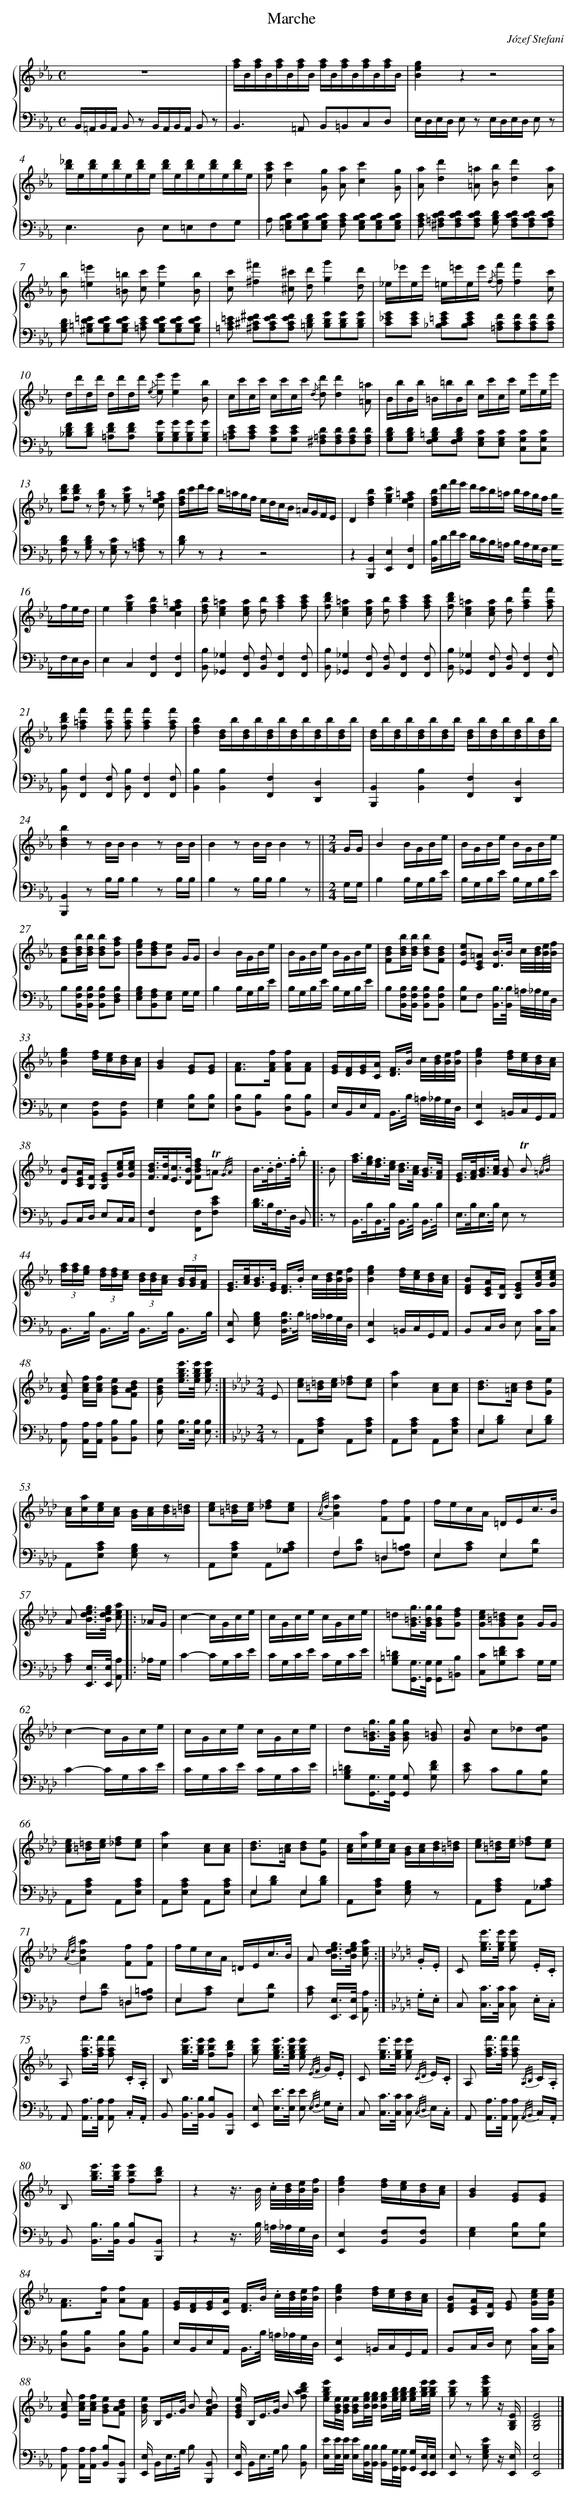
X:1
T: Marche
C: Józef Stefani
L: 1/16
M: C
%%staves {1 2}
V: 1 clef=treble
V: 2 clef=bass
K: Eb
[V:1] z16 |
[V:2] B,,=A,,B,,A,, B,,2 z2 B,,A,,B,,A,, B,,2 z2 |
[V:1] [af]B[af]B[af]B[af]B [af]B[af]B[af]B[af]B |
[V:2] B,,4>=A,,4 B,,2=B,,2C,2D,2 |
[V:1] [g4e4B4]z4z8 |
[V:2] E,D,E,D, E,2 z2 E,D,E,D, E,2 z2 |
[V:1] [_d'b]e[d'b]e[d'b]e[d'b]e [d'b]e[d'b]e[d'b]e[d'b]e |
[V:2] E,4>D,4 E,2=E,2F,2G,2 |
[V:1] [c'2a2e2][c'4c4][g2G2] [a2A2][c'4c4][g2G2] |
[V:2] A,2 [C2B,2G,2=E,2][C2B,2G,2E,2][C2B,2G,2E,2] [C2A,2F,2] [C2B,2G,2E,2][C2B,2G,2E,2][C2B,2G,2E,2] |
[V:1] [a2A2][d'4d4][=a2=A2] [b2B2][d'4d4][a2A2] |
[V:2] [C2A,2F,2] [D2C2=A,2^F,2][D2C2A,2F,2][D2C2A,2F,2] [D2B,2G,2] [D2C2A,2F,2][D2C2A,2F,2][D2C2A,2F,2] |
[V:1] [b2B2][=e'4=e4][=b2=B2] [c'2c2][e'4e4][b2B2] |
[V:2] [D2B,2G,2] [=E2D2=B,2^G,2][E2D2B,2G,2][E2D2B,2G,2] [E2C2=A,2] [E2D2B,2G,2][E2D2B,2G,2][E2D2B,2G,2] |
[V:1] [c'2c2][^f'4^f4][^c'2^c2] [d'2d2][g'4g4][d'2d2] |
[V:2] [=E2C2=A,2] [^F2E2^C2^A,2][F2E2C2A,2][F2E2C2A,2] [F2D2=B,2] [G2D2B,2][G2D2B,2][G2D2B,2] |
[V:1] _e_e'ee' =e=e'ee' {/f} [f'2f2][f'4f4][c'2c2] |
[V:2] [G2_E2C2][G2E2C2] [G2=E2C2_B,2][G2E2C2B,2] [F2C2=A,2][F2C2A,2][F2C2A,2][F2C2A,2] |
[V:1] dd'dd' dd'dd' {/e} [e'2e2][e'4e4][b2B2] |
[V:2] [F2D2_B,2][F2D2B,2] [F2D2=A,2][F2D2A,2] [G2B,2G,2][G2B,2G,2][G2B,2G,2][G2B,2G,2] |
[V:1] cc'cc' cc'cc' {/d} [d'2d2][d'4d4][=a2=A2] |
[V:2] [E2C2=A,2][E2C2A,2] [E2C2G,2][E2C2G,2] [D2=A,2^F,2][D2A,2F,2][D2A,2F,2][D2A,2F,2] |
[V:1] BbBb =B=bBb cc'cc' ee'ee' |
[V:2] [D2B,2G,2][D2B,2G,2] [D2=B,2G,2F,2][D2B,2G,2F,2] [C2G,2E,2][C2G,2E,2] [C2G,2C,2][C2G,2C,2] |
[V:1] [d'2b2f2][d'2b2f2] z2 [b2g2d2] z2 [c'2g2e2] z2 [=a2f2e2c2] |
[V:2] [D2B,2F,2] z2 [D2B,2G,2] z2 [C2G,2E,2] z2 [C2=A,2F,2] z2 |
[V:1] [bfd]c'd'c' b=agf edcB =AGFE |
[V:2] [D2B,2] z2z4z8 |
[V:1] D4[b4f4d4][c'4g4e4][=a4f4e4c4] |
[V:2] z4[B,,4B,,,4][E,4E,,4][F,4F,,4] |
[V:1] [bfd]d'f'e' d'c'b=a bagf gfed |
[V:2] [B,B,,]DFE DCB,=A, B,A,G,F, G,F,E,D, |
[V:1] e4[c'4g4e4][b4f4d4][=a4f4e4c4] |
[V:2] E,4C,4[F,4F,,4][F,4F,,4] |
[V:1] [b2f2d2][=a4e4c4][a2e2c2] [b2d2][c'4a4f4][c'2a2f2] |
[V:2] [B,2B,,2][_G,4_G,,4][F,2F,,2] [F,2B,,2][F,4F,,4][F,2F,,2] |
[V:1] [d'2b2f2][=a4e4c4][a2e2c2] [b2d2][c'4a4f4][c'2a2f2] |
[V:2] [B,2B,,2][_G,4_G,,4][F,2F,,2] [F,2B,,2][F,4F,,4][F,2F,,2] |
[V:1] [d'2b2f2][=a4e4c4][a2e2c2] [b2d2][f'4a4f4][f'2a2f2] |
[V:2] [B,2B,,2][_G,4_G,,4][F,2F,,2] [F,2B,,2][F,4F,,4][F,2F,,2] |
[V:1] [d'2b2f2][f'4=a4f4][f'2a2f2] [f'2a2f2][f'4a4f4][f'2a2f2] |
[V:2] [B,2B,,2][F,4F,,4][F,2F,,2] [B,2B,,2][F,4F,,4][F,2F,,2] |
[V:1] [b4f4d4][dB]b[dB]b[dB]b[dB]b[dB]b[dB]b |
[V:2] [B,4B,,4][B,4B,,4][F,4F,,4][D,4D,,4] |
[V:1] [dB]b[dB]b[dB]b[dB]b [dB]b[dB]b[dB]b[dB]b |
[V:2] [B,,4B,,,4][B,4B,,4][F,4F,,4][D,4D,,4] |
[V:1] [b4d4B4]z2 BBB4z2 BB |
[V:2] [B,,4B,,,4]z2 B,B,B,4z2 B,B, |
[V:1] B4z2 BBB4z2 ||
[V:2] B,4z2 B,B,B,4z2 ||
[V:1]  [K:Eb] [M:2/4]GG |
[V:2]  [K:Eb] [M:2/4]G,G, |
[V:1] B4BGBe |
[V:2] B,4B,G,B,E |
[V:1] BGBe BGBe |
[V:2] B,G,B,E B,G,B,E |
[V:1] [d2B2F2][bdB][bdB] [b2d2B2][a2f2B2] |
[V:2] B,2[B,F,B,,][B,F,B,,] [B,2F,2B,,2][B,2F,2D,2] |
[V:1] [g2e2B2][f2d2B2][e2B2] GG |
[V:2] [B,2G,2E,2][A,2F,2B,,2][G,2E,2] G,G, |
[V:1] B4BGBe |
[V:2] B,4B,G,B,E |
[V:1] BGBe BGBe |
[V:2] B,G,B,E B,G,B,E |
[V:1] [d2B2F2][bdB][bdB] [b2d2B2][d2B2F2] |
[V:2] B,2[B,F,B,,][B,F,B,,] [B,2F,2B,,2][B,2F,2B,,2] |
[V:1] [e2B2E2][=A2E2C2] [BD]>B c/[d/B/][e/B/][f/B/] |
[V:2] [B,2E,2]F,2 [B,B,,]>[B,B,,] =A,/_A,/G,/D,/ |
[V:1] [g4e4B4][fd][ec][dB][cA] |
[V:2] E,4[F,2B,,2][F,2B,,2] |
[V:1] [B4G4][G2E2][G2E2] |
[V:2] [G,4E,4][B,2E,2][B,2E,2] |
[V:1] [A2F2]>[f2A2F2] [f2A2F2][A2F2] |
[V:2] [B,2D,2][B,2B,,2] [B,2D,2][B,2B,,2] |
[V:1] [GE][FD][GE][AC] [FD]>B c/[d/B/][e/B/][f/B/] |
[V:2] E,B,,E,A,, B,,>B, =A,/_A,/G,/D,/ |
[V:1] [g4e4B4][fd][ec][dB][cA] |
[V:2] [E,4E,,4]=B,,C,G,,A,, |
[V:1] [B2D2][AEC][FB,] [G2E2B,2][ecG][ecG] |
[V:2] B,,2C,D, E,2C,C, |
[V:1] [dBF]>[dF][cE]>[BD] [f2d2B2F2]!trill!=A2 {/G/A/} |
[V:2] [F,4F,,4][F,2F,,2][E2C2F,2] |
[V:1] B>.B.d>.f .b2 [I:setbarnb 42]]|:
[V:2] [DB,]>B,F,>D, B,,2 ]|:
[V:1] B2 |
[V:2] z2 |
[V:1] [af]>[ge][fd]>[ec] [dB]>[cA] [B3/G3/][A/F/] |
[V:2] B,,>B,B,,>B, B,,>B, B,,3/B,/ |
[V:1] [GE]>[AF][BG]>[cA] [B2G2] !trill!B2 {/=A/B/} |
[V:2] E,>B,E,>B, E,2 z2 |
[V:1] (3[af][af][ge] (3[fd][fd][ec] (3[dB][dB][cA] (3[BG][BG][AF] |
[V:2] B,,>B, B,,>B, B,,>B, B,,3/B,/ |
[V:1] [GE]>[cA][BG]>[GE] [FD]>.B c/[d/B/][e/B/][f/B/] |
[V:2] [E,2E,,2] [B,2G,2E,2] [B,F,B,,]>B, =A,/_A,/G,/D,/ |
[V:1] [g4e4B4][fd][ec][dB][cA] |
[V:2] [E,4E,,4]=B,,C,G,,A,, |
[V:1] [B2F2D2][AEC][FB,] [G2E2B,2][ecG][ecG] |
[V:2] B,,2C,D, E,2 [CC,][CC,] |
[V:1] [c2A2E2] [fcA][fcA] [e2B2G2][d2B2A2F2] |
[V:2] [A,2A,,2] [A,A,,][A,A,,] [B,2B,,2][B,2B,,2] |
[V:1] [e2B2G2] [e'bge]>[e'bge] [e'2b2g2e2] [I:setbarnb 50]:|]
[V:2] [B,2E,2] [B,E,]>[B,E,] [B,2E,2] :|]
[V:1]  [K:Ab] [M:2/4]E2 |
[V:2]  [K:Ab] [M:2/4]z2 |
[V:1] [e2c2][=d=B][ec] [f2_d2][e2c2] |
[V:2] A,,2[C2A,2E,2] A,,2[C2A,2E,2] |
[V:1] [a4c4][c2A2][c2A2] |
[V:2] A,,2[C2A,2E,2] A,,2[C2A,2E,2] |
[V:1] [d2B2]>[c2=A2] [d2B2][e2G2] |
[V:2] E,4E,4 & E,2[D2B,2] E,2[D2B,2] |
[V:1] [cA][ac][ec][cA] [BG][cA][dB][=d=B] |
[V:2] A,,2[C2A,2E,2] [B,2G,2E,2] z2 |
[V:1] [e2c2][=d=B][ec] [f2_d2][e2c2] |
[V:2] A,,2[C2A,2E,2] A,,2[C2A,2_G,2] |
[V:1] {/A/d/}[a4d4A4][f2F2][f2F2] |
[V:2] F,4=D,4 & F,2[D2A,2] =D,2[=B,2A,2F,2] |
[V:1] fecA =DEc3/B/ |
[V:2] E,4E,4 & E,2[C2A,2] E,2[D2G,2] |
[V:1] A2 [gedB]>[gedB] [a2e2c2] [I:setbarnb 58]]|:
[V:2] [C2A,2] [E,E,,]>[E,E,,] [A,2A,,2] ]|:
[V:1] _AG |
[V:2] _A,G, |
[V:1] c4-cGce |
[V:2] C4-CG,CE |
[V:1] cGce cGce |
[V:2] CG,CE CG,CE |
[V:1] =d2[g=BG]>[gBG] [g2B2G2][f2d2G2] |
[V:2] [=D2=B,2G,2][G,G,,]>[G,G,,] [G,2G,,2][B,2=B,,2] |
[V:1] [e2c2G2][=d2=B2G2][c2G2] GG |
[V:2] [C2C,2][F2=D2G,2][E2C2] G,G, |
[V:1] c4-cGce |
[V:2] C4-CG,CE |
[V:1] cGce cGce |
[V:2] CG,CE CG,CE |
[V:1] d2[g=BG]>[gBG] [g2B2G2] [=B2G2] |
[V:2] [=D2=B,2G,2][G,G,,]>[G,G,,] [G,2G,,2] [F2D2G,2] |
[V:1] [c2G2] c2_d2[e2d2G2] |
[V:2] [E2C2] C2B,2[B,2E,2] |
[V:1] [e2c2A2][=d=B][ec] [f2_d2][e2c2] |
[V:2] A,,2[C2A,2E,2] A,,2[C2A,2E,2] |
[V:1] [a4c4][c2A2][c2A2] |
[V:2] A,,2[C2A,2E,2] A,,2[C2A,2E,2] |
[V:1] [d2B2]>[c2=A2] [d2B2][e2G2] |
[V:2] E,4E,4 & E,2[D2B,2] E,2[D2B,2] |
[V:1] [cA][ac][ec][cA] [BG][cA][dB][=d=B] |
[V:2] A,,2[C2A,2E,2] [B,2G,2E,2] z2 |
[V:1] [e2c2][=d=B][ec] [f2_d2][e2c2] |
[V:2] A,,2[C2A,2F,2] A,,2[C2A,2_G,2] |
[V:1] {/A/d/}[a4d4A4][f2F2][f2F2] |
[V:2] F,4=D,4 & F,2[D2A,2] =D,2[=B,2A,2F,2] |
[V:1] fecA =DEc3/B/ |
[V:2] E,4E,4 & E,2[C2A,2] E,2[D2G,2] |
[V:1] A2 [gedB]>[gedB] [a2e2c2] [I:setbarnb 74]:|]
[V:2] [C2A,2] [E,E,,]>[E,E,,] [A,2A,,2] :|]
[V:1]  [K:Eb] .G.E |
[V:2]  [K:Eb] .G,.E, |
[V:1] C2 [e'ge]>[e'ge] [e'2g2e2] .E.C |
[V:2] C,2 [CC,]>[CC,] [C2C,2] .E,.C, |
[V:1] A,2 [f'af]>[f'af] [f'2a2f2] .C.A, |
[V:2] A,,2 [A,A,,]>[A,A,,] [A,2A,,2] .C,.A,, |
[V:1] B,2 [e'bg]>[e'bg] [e'2b2f2][d'2b2f2] |
[V:2] B,,2 [B,B,,]>[B,B,,] [B,2B,,2][B,,2B,,,2] |
[V:1] [e'2b2g2] [e'bge]>[e'bge] [e'2b2g2e2] {/E/F/} G.E |
[V:2] [E,2E,,2] [EE,]>[EE,] [E2E,2] {/E,/F,/} G,.E, |
[V:1] C2 [e'ge]>[e'ge] [e'2g2e2] {/C/D/} E.C |
[V:2] C,2 [CC,]>[CC,] [C2C,2] {/C,/D,/} E,.C, |
[V:1] A,2 [f'af]>[f'af] [f'2a2f2] {/A,/B,/} C.A, |
[V:2] A,,2 [A,A,,]>[A,A,,] [A,2A,,2] {/A,,/B,,/} C,.A,, |
[V:1] B,2 [e'bg]>[e'bg] [e'2b2f2][d'2b2f2] |
[V:2] B,,2 [B,B,,]>[B,B,,] [B,2B,,2][B,,2B,,,2] |
[V:1] z4z> B .c/[d/B/][e/B/][f/B/] |
[V:2] z4z> B, =A,/_A,/G,/D,/ |
[V:1] [g4e4B4][fd][ec][dB][cA] |
[V:2] [E,4E,,4][F,2B,,2][F,2B,,2] |
[V:1] [B4G4][G2E2][G2E2] |
[V:2] [G,4E,4][B,2E,2][B,2E,2] |
[V:1] [A2F2]>[f2A2] [f2A2][A2F2] |
[V:2] [B,2D,2][B,2B,,2] [B,2D,2][B,2B,,2] |
[V:1] [GE][FD][GE][AC] [FD]>B .c/[d/B/][e/B/][f/B/] |
[V:2] E,B,,E,A,, B,,>B, =A,/_A,/G,/D,/ |
[V:1] [g4e4B4][fd][ec][dB][cA] |
[V:2] [E,4E,,4]=B,,C,G,,A,, |
[V:1] [B2F2D2][AEC][FB,] [G2E2] [ecG][ecG] |
[V:2] B,,2C,D, E,2 [CC,][CC,] |
[V:1] [c2A2E2] [fcA][fcA] [e2B2G2][d2B2A2F2] |
[V:2] [A,2A,,2] [A,A,,][A,A,,] [B,2B,,2][B,,2B,,,2] |
[V:1] [eBG] B,E>G B2 [d2B2A2F2] |
[V:2] [E,E,,] B,,E,>G, B,2 [B,,2B,,,2] |
[V:1] [eBGE] B,E>G B2 [d'2b2a2f2] |
[V:2] [E,E,,] B,,E,>G, B,2 [B,2B,,2] |
[V:1] [e'bge][e/B/G/][e/B/G/] [eBG][g/e/B/][g/e/B/] [geB][b/g/e/][b/g/e/] [bge][e'/b/g/][e'/b/g/] |
[V:2] [EE,][E/E,/][E/E,/] [EE,][B,/B,,/][B,/B,,/] [B,B,,][G,/G,,/][G,/G,,/] [G,G,,][E,/E,,/][E,/E,,/] |
[V:1] [e'2b2g2] z2 [g'2e'2b2g2] z [EB,G,] |
[V:2] [E,2E,,2] z2 [E2B,2G,2E,2] z [E,E,,] |
[V:1] [E8B,8G,8] |]
[V:2] [E,8E,,8] |]
